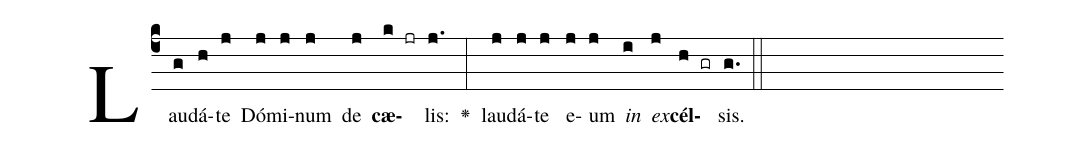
%%
(c4)Lau(g)dá(h)te(j) Dó(j)mi(j)num(j) de(j) <b>cæ</b>(k jr)lis:(j.) <v>\greheightstar</v>(:) lau(j)dá(j)te(j) e(j)um(j) <i>in</i>(i) <i>ex</i>(j)<b>cél</b>(h gr)sis.(g.) (::)
